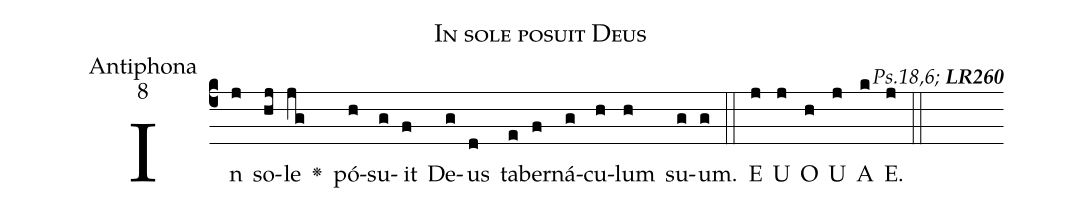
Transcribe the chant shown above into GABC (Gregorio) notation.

name:In sole posuit Deus;
office-part:Antiphona;
mode:8;
commentary:{\itshape\mdseries  Ps.18,6;\/}  {\bfseries LR260};
%%
(c4)In(j) so(hj)le(jg) <v>\greheightstar</v>() pó(h)su(g)it(f) De(g)us(d) ta(e)ber(f)ná(g)cu(h)lum(h) su(g)um.(g) (::) E(j) U(j) O(h) U(j) A(k) E.(j) (::)
